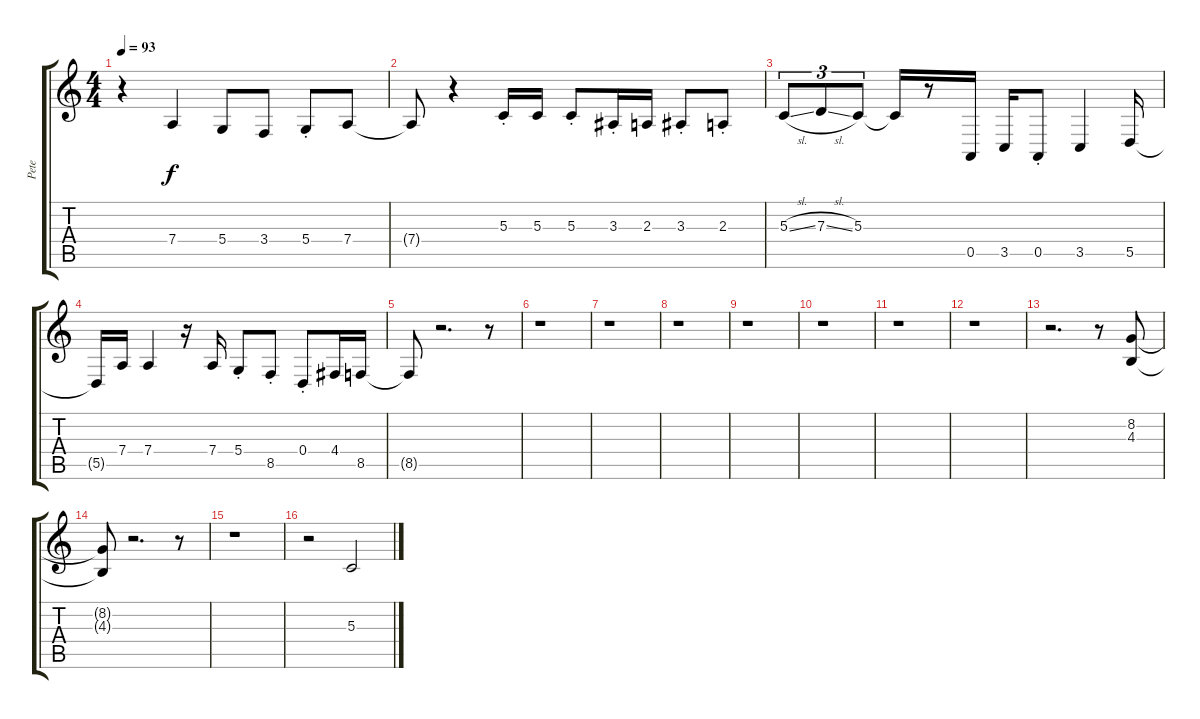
\track ("Pete" "Pete") {instrument tenorsax}
\staff {score tabs}
\tuning (E4 B3 G3 D3 A2 E2) {hide}
\ts (4 4)
\tempo 93
\clef g2
\ks c
r.4{dy f instrument tenorsax} 7.4.4 5.4.8 3.4.8 5.4{st}.8 7.4.8 |
7.4{t}.8 r.4 5.3{st}.16 5.3.16 5.3{st}.8 3.3{st}.16 2.3.16 3.3{st}.8 2.3{st}.8 |
5.3{sl}.8{tu (3 2)} 7.3{sl}.8{tu (3 2)} 5.3.8{tu (3 2)} 5.3{t}.16 r.8 0.5.16 3.5.16 0.5{st}.8 3.5.4 5.5.16 |
5.5{t}.16 7.4.16 7.4.4 r.16 7.4.16 5.4{st}.8 8.5{st}.8 0.4{st}.8 4.4.16 8.5.16 |
8.5{t}.8 r.2{d} r.8 |
r.1 |
r.1 |
r.1 |
r.1 |
r.1 |
r.1 |
r.1 |
r.2{d} r.8 (8.2 4.3).8 |
(8.2{t} 4.3{t}).8 r.2{d} r.8 |
r.1 |
r.2 5.3.2
